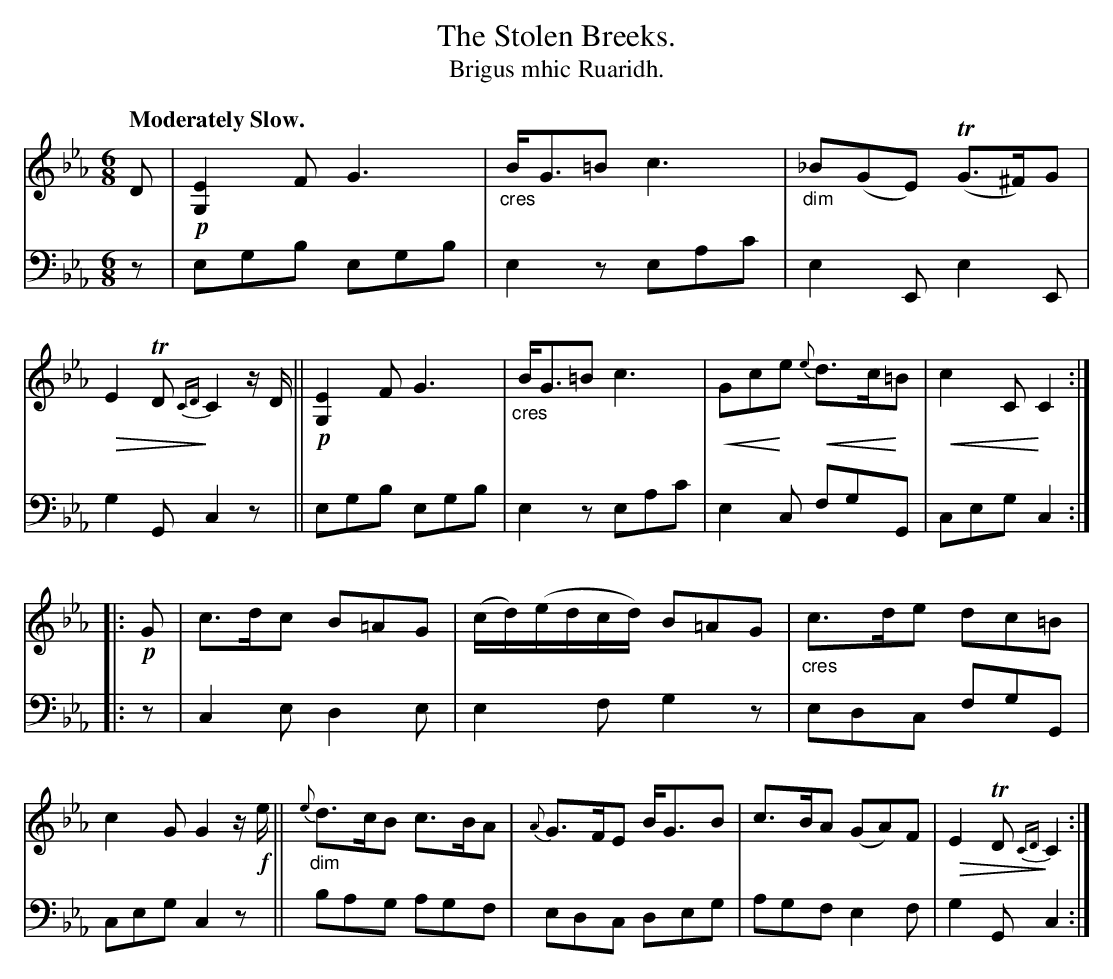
X:1
T: The Stolen Breeks.
T: Brigus mhic Ruaridh.
U: p=!crescendo(!
U: P=!crescendo)!
U: Q=!diminuendo(!
U: q=!diminuendo)!
M: 6/8
L: 1/8
Q: "Moderately Slow."
K: Eb	% ending on Cm
V: 1 staves=2
D |!p!\
[E2G,2]F G3 |"_cres"B<G=B c3 | "_dim"_B(GE) (TG>^F)G | QE2TD {CD}qC2 z/D/ ||\
!p![E2G,2]F G3 |"_cres" B<G=B c3 | pGcPe p{e}d>cP=B | pc2C PC2 ::
!p!G | c>dc B=AG | (c/d/)(e/d/c/d/) B=AG |"_cres"c>de dc=B | c2G G2 z/!f!e/ ||\
{e}"_dim"d>cB c>BA | {A}G>FE B<GB | c>BA (GA)F | QE2TD {CD} qC2 :|
V: 2 clef=bass middle=d
z | egb egb | e2z eac' | e2E e2E | g2G c2z || egb egb |
e2z eac' | e2c fgG | ceg c2 :: z | c2e d2e | e2f g2z | edc fgG |
ceg c2z || bag agf | edc deg | agf e2f | g2G c2 :|
